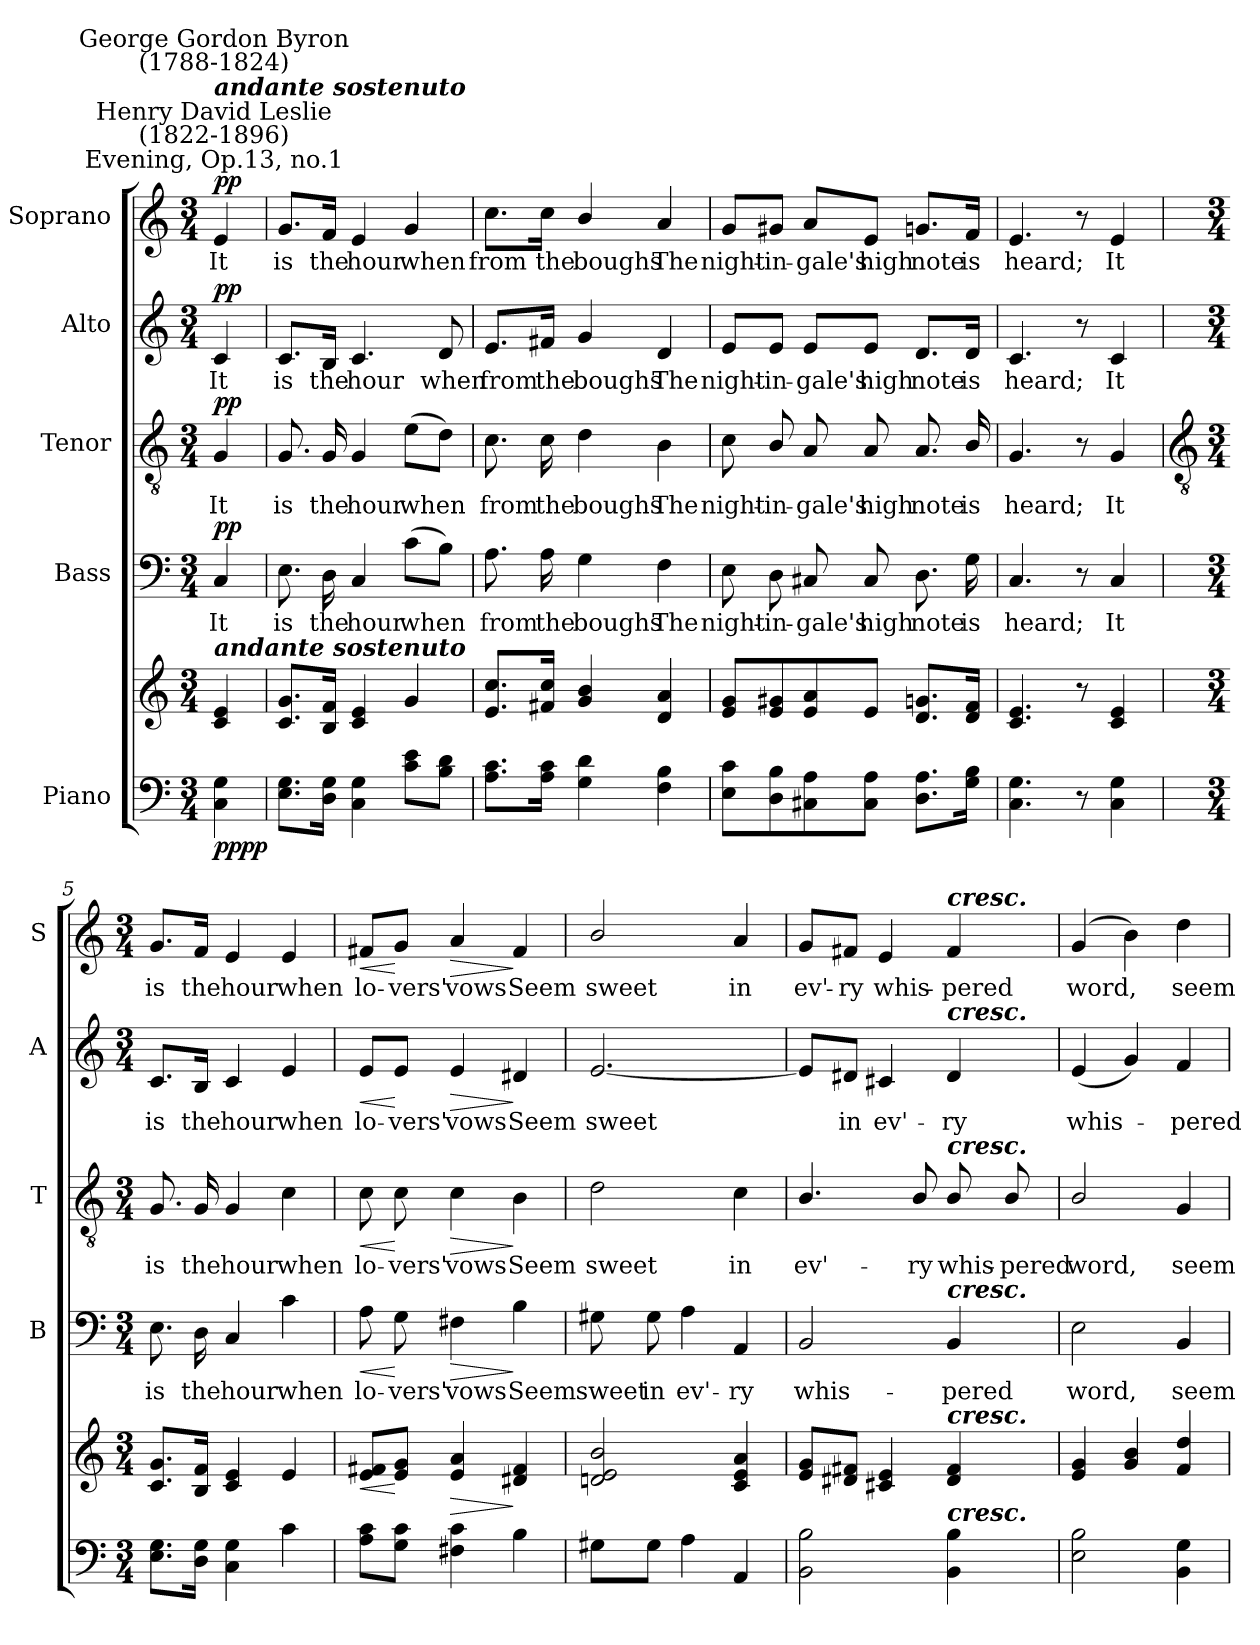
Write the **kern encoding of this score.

**kern	**kern	**dynam	**kern	**text	**dynam	**kern	**text	**dynam	**kern	**text	**dynam	**kern	**text	**dynam
*part5	*part5	*part5	*part4	*part4	*part4	*part3	*part3	*part3	*part2	*part2	*part2	*part1	*part1	*part1
*staff6	*staff5	*staff5/6	*staff4	*staff4	*staff4	*staff3	*staff3	*staff3	*staff2	*staff2	*staff2	*staff1	*staff1	*staff1
*I"Piano	*	*	*I"Bass	*	*	*I"Tenor	*	*	*I"Alto	*	*	*I"Soprano	*	*
*	*	*	*I'B	*	*	*I'T	*	*	*I'A	*	*	*I'S	*	*
*clefF4	*clefG2	*	*clefF4	*	*	*clefGv2	*	*	*clefG2	*	*	*clefG2	*	*
*k[]	*k[]	*	*k[]	*	*	*k[]	*	*	*k[]	*	*	*k[]	*	*
*C:	*C:	*	*C:	*	*	*C:	*	*	*C:	*	*	*C:	*	*
*M3/4	*M3/4	*	*M3/4	*	*	*M3/4	*	*	*M3/4	*	*	*M3/4	*	*
=	=	=	=	=	=	=	=	=	=	=	=	=	=	=
!	!	!	!	!	!	!	!	!	!	!	!	!LO:TX:a:cj:t=Evening, Op.13, no.1	!	!
!	!	!	!	!	!	!	!	!	!	!	!	!LO:TX:a:cj:t=Henry David Leslie\n(1822-1896)	!	!
!	!	!	!	!	!	!	!	!	!	!	!	!LO:TX:a:Bi:t=andante sostenuto	!	!
!	!	!	!	!	!	!	!	!	!	!	!	!LO:TX:a:cj:t=George Gordon Byron\n(1788-1824)	!	!
!	!LO:TX:a:Bi:t=andante sostenuto	!	!	!	!	!	!	!	!	!	!	!	!	!
!	!	!LO:DY:b=2	!	!LO:LY:b	!	!	!LO:LY:b	!	!	!LO:LY:b	!	!	!LO:LY:b	!
!	!	!LO:DY:n=1:b	!	!	!LO:DY:b	!	!	!LO:DY:b	!	!	!LO:DY:b	!	!	!LO:DY:b
4C 4G	4c 4e	pp pp	4C	It	pp	4G	It	pp	4c	It	pp	4e	It	pp
=1	=1	=1	=1	=1	=1	=1	=1	=1	=1	=1	=1	=1	=1	=1
!	!	!	!	!LO:LY:b	!	!	!LO:LY:b	!	!	!LO:LY:b	!	!	!LO:LY:b	!
8.E 8.GL	8.c 8.gL	.	8.E	is	.	8.G	is	.	8.c/L	is	.	8.g/L	is	.
!	!	!	!	!LO:LY:b	!	!	!LO:LY:b	!	!	!LO:LY:b	!	!	!LO:LY:b	!
16D 16GJ	16B 16fJ	.	16D	the	.	16G	the	.	16B/Jk	the	.	16f/Jk	the	.
!	!	!	!	!LO:LY:b	!	!	!LO:LY:b	!	!	!LO:LY:b	!	!	!LO:LY:b	!
4C 4G	4c 4e	.	4C	hour	.	4G	hour	.	4.c	hour	.	4e	hour	.
!	!	!	!	!LO:LY:b	!	!	!LO:LY:b	!	!	!	!	!	!LO:LY:b	!
8c 8eL	4g	.	(>8cL	when	.	(>8eL	when	.	.	.	.	4g	when	.
!	!	!	!	!	!	!	!	!	!	!LO:LY:b	!	!	!	!
8B 8dJ	.	.	8BJ)	.	.	8dJ)	.	.	8d	when	.	.	.	.
=2	=2	=2	=2	=2	=2	=2	=2	=2	=2	=2	=2	=2	=2	=2
!	!	!	!	!LO:LY:b	!	!	!LO:LY:b	!	!	!LO:LY:b	!	!	!LO:LY:b	!
8.A 8.cL	8.e 8.ccL	.	8.A	from	.	8.c	from	.	8.e/L	from	.	8.cc\L	from	.
!	!	!	!	!LO:LY:b	!	!	!LO:LY:b	!	!	!LO:LY:b	!	!	!LO:LY:b	!
16A 16cJ	16f#X 16ccJ	.	16A	the	.	16c	the	.	16f#X/Jk	the	.	16cc\Jk	the	.
!	!	!	!	!LO:LY:b	!	!	!LO:LY:b	!	!	!LO:LY:b	!	!	!LO:LY:b	!
4G 4d	4g/ 4b/	.	4G	boughs	.	4d	boughs	.	4g	boughs	.	4b/	boughs	.
!	!	!	!	!LO:LY:b	!	!	!LO:LY:b	!	!	!LO:LY:b	!	!	!LO:LY:b	!
4F 4B	4d 4a	.	4F	The	.	4B	The	.	4d	The	.	4a	The	.
=3	=3	=3	=3	=3	=3	=3	=3	=3	=3	=3	=3	=3	=3	=3
!	!	!	!	!LO:LY:b	!	!	!LO:LY:b	!	!	!LO:LY:b	!	!	!LO:LY:b	!
8E 8cL	8e 8gL	.	8E	night-	.	8c	night-	.	8e/L	night-	.	8g/L	night-	.
!	!	!	!	!LO:LY:b	!	!	!LO:LY:b	!	!	!LO:LY:b	!	!	!LO:LY:b	!
8D 8B	8e 8g#X	.	8D	-in-	.	8B/	-in-	.	8e/J	-in-	.	8g#X/J	-in-	.
!	!	!	!	!LO:LY:b	!	!	!LO:LY:b	!	!	!LO:LY:b	!	!	!LO:LY:b	!
8C#X 8A	8e 8a	.	8C#X	-gale's	.	8A	-gale's	.	8e/L	-gale's	.	8a/L	-gale's	.
!	!	!	!	!LO:LY:b	!	!	!LO:LY:b	!	!	!LO:LY:b	!	!	!LO:LY:b	!
8C# 8AJ	8eJ	.	8C#	high	.	8A	high	.	8e/J	high	.	8e/J	high	.
!	!	!	!	!LO:LY:b	!	!	!LO:LY:b	!	!	!LO:LY:b	!	!	!LO:LY:b	!
8.D 8.AL	8.d 8.gnL	.	8.D	note	.	8.A	note	.	8.d/L	note	.	8.gn/L	note	.
!	!	!	!	!LO:LY:b	!	!	!LO:LY:b	!	!	!LO:LY:b	!	!	!LO:LY:b	!
16G 16BJ	16d 16fJ	.	16G	is	.	16B/	is	.	16d/Jk	is	.	16f/Jk	is	.
=4	=4	=4	=4	=4	=4	=4	=4	=4	=4	=4	=4	=4	=4	=4
!	!	!	!	!LO:LY:b	!	!	!LO:LY:b	!	!	!LO:LY:b	!	!	!LO:LY:b	!
4.C 4.G	4.c 4.e	.	4.C	heard;	.	4.G	heard;	.	4.c	heard;	.	4.e	heard;	.
8r	8r	.	8r	.	.	8r	.	.	8r	.	.	8r	.	.
!	!	!	!	!LO:LY:b	!	!	!LO:LY:b	!	!	!LO:LY:b	!	!	!LO:LY:b	!
4C 4G	4c 4e	.	4C	It	.	4G	It	.	4c	It	.	4e	It	.
!!LO:LB:g=z
=5	=5	=5	=5	=5	=5	=5	=5	=5	=5	=5	=5	=5	=5	=5
*	*	*	*	*	*	*clefGv2	*	*	*	*	*	*	*	*
*M3/4	*M3/4	*	*M3/4	*	*	*M3/4	*	*	*M3/4	*	*	*M3/4	*	*
!	!	!	!	!LO:LY:b	!	!	!LO:LY:b	!	!	!LO:LY:b	!	!	!LO:LY:b	!
8.E 8.GL	8.c 8.gL	.	8.E	is	.	8.G	is	.	8.c/L	is	.	8.g/L	is	.
!	!	!	!	!LO:LY:b	!	!	!LO:LY:b	!	!	!LO:LY:b	!	!	!LO:LY:b	!
16D 16GJ	16B 16fJ	.	16D	the	.	16G	the	.	16B/Jk	the	.	16f/Jk	the	.
!	!	!	!	!LO:LY:b	!	!	!LO:LY:b	!	!	!LO:LY:b	!	!	!LO:LY:b	!
4C 4G	4c 4e	.	4C	hour	.	4G	hour	.	4c	hour	.	4e	hour	.
!	!	!	!	!LO:LY:b	!	!	!LO:LY:b	!	!	!LO:LY:b	!	!	!LO:LY:b	!
4c	4e	.	4c	when	.	4c	when	.	4e	when	.	4e	when	.
=6	=6	=6	=6	=6	=6	=6	=6	=6	=6	=6	=6	=6	=6	=6
!	!	!LO:HP:b	!	!LO:LY:b	!LO:HP:b	!	!LO:LY:b	!LO:HP:b	!	!LO:LY:b	!LO:HP:b	!	!LO:LY:b	!LO:HP:b
8A 8cL	8e 8f#XL	<	8A	lo-	<	8c	lo-	<	8e/L	lo-	<	8f#X/L	lo-	<
!	!	!	!	!LO:LY:b	!	!	!LO:LY:b	!	!	!LO:LY:b	!	!	!LO:LY:b	!
8G 8cJ	8e 8gJ	[	8G	-vers'	[	8c	-vers'	[	8e/J	-vers'	[	8g/J	-vers'	[
!	!	!LO:HP:b	!	!LO:LY:b	!LO:HP:b	!	!LO:LY:b	!LO:HP:b	!	!LO:LY:b	!LO:HP:b	!	!LO:LY:b	!LO:HP:b
4F#X 4c	4e 4a	>	4F#X	vows	>	4c	vows	>	4e	vows	>	4a	vows	>
!	!	!	!	!LO:LY:b	!	!	!LO:LY:b	!	!	!LO:LY:b	!	!	!LO:LY:b	!
4B	4d#X 4f#	]	4B	Seem	]	4B	Seem	]	4d#X	Seem	]	4f#	Seem	]
=7	=7	=7	=7	=7	=7	=7	=7	=7	=7	=7	=7	=7	=7	=7
!	!	!	!	!LO:LY:b	!	!	!LO:LY:b	!	!	!LO:LY:b	!	!	!LO:LY:b	!
8G#XL	2dn/ 2e/ 2b/	.	8G#X	sweet	.	2d	sweet	.	[2.e	sweet	.	2b/	sweet	.
!	!	!	!	!LO:LY:b	!	!	!	!	!	!	!	!	!	!
8G#J	.	.	8G#	in	.	.	.	.	.	.	.	.	.	.
!	!	!	!	!LO:LY:b	!	!	!	!	!	!	!	!	!	!
4A	.	.	4A	ev'-	.	.	.	.	.	.	.	.	.	.
!	!	!	!	!LO:LY:b	!	!	!LO:LY:b	!	!	!	!	!	!LO:LY:b	!
4AA	4c 4e 4a	.	4AA	-ry	.	4c	in	.	.	.	.	4a	in	.
=8	=8	=8	=8	=8	=8	=8	=8	=8	=8	=8	=8	=8	=8	=8
!	!	!	!	!LO:LY:b	!	!	!LO:LY:b	!	!	!	!	!	!LO:LY:b	!
2BB 2B	8e 8gL	.	2BB	whis-	.	4.B/	ev'-	.	8e/L]	.	.	8g/L	ev'-	.
!	!	!	!	!	!	!	!	!	!	!LO:LY:b	!	!	!LO:LY:b	!
.	8d#X 8f#XJ	.	.	.	.	.	.	.	8d#X/J	in	.	8f#X/J	-ry	.
!	!	!	!	!	!	!	!	!	!	!LO:LY:b	!	!	!LO:LY:b	!
.	4c#X 4e	.	.	.	.	.	.	.	4c#X	ev'-	.	4e	whis-	.
!	!	!	!	!	!	!	!LO:LY:b	!	!	!	!	!	!	!
.	.	.	.	.	.	8B/	-ry	.	.	.	.	.	.	.
!	!	!	!	!	!	!	!	!	!	!	!	!LO:TX:a:Bi:t=cresc.	!	!
!	!	!	!	!	!	!	!	!	!LO:TX:a:Bi:t=cresc.	!	!	!	!	!
!	!	!	!	!	!	!LO:TX:a:Bi:t=cresc.	!	!	!	!	!	!	!	!
!	!	!	!LO:TX:a:Bi:t=cresc.	!	!	!	!	!	!	!	!	!	!	!
!	!LO:TX:a:Bi:t=cresc.	!	!	!	!	!	!	!	!	!	!	!	!	!
!LO:TX:a:Bi:t=cresc.	!	!	!	!	!	!	!	!	!	!	!	!	!	!
!	!	!	!	!LO:LY:b	!	!	!LO:LY:b	!	!	!LO:LY:b	!	!	!LO:LY:b	!
4BB 4B	4d# 4f#	.	4BB	-pered	.	8B/	whis-	.	4d#	-ry	.	4f#	-pered	.
!	!	!	!	!	!	!	!LO:LY:b	!	!	!	!	!	!	!
.	.	.	.	.	.	8B/	-pered	.	.	.	.	.	.	.
=9	=9	=9	=9	=9	=9	=9	=9	=9	=9	=9	=9	=9	=9	=9
!	!	!	!	!LO:LY:b	!	!	!LO:LY:b	!	!	!LO:LY:b	!	!	!LO:LY:b	!
2E 2B	4e 4g	.	2E	word,	.	2B/	word,	.	(<4e	whis-	.	(<4g	word,	.
.	4g 4b	.	.	.	.	.	.	.	4g)	.	.	4b)	.	.
!	!	!	!	!LO:LY:b	!	!	!LO:LY:b	!	!	!LO:LY:b	!	!	!LO:LY:b	!
4BB 4G	4f 4dd	.	4BB	seem	.	4G	seem	.	4f	pered	.	4dd	seem	.
=	=	=	=	=	=	=	=	=	=	=	=	=	=	=
*-	*-	*-	*-	*-	*-	*-	*-	*-	*-	*-	*-	*-	*-	*-
